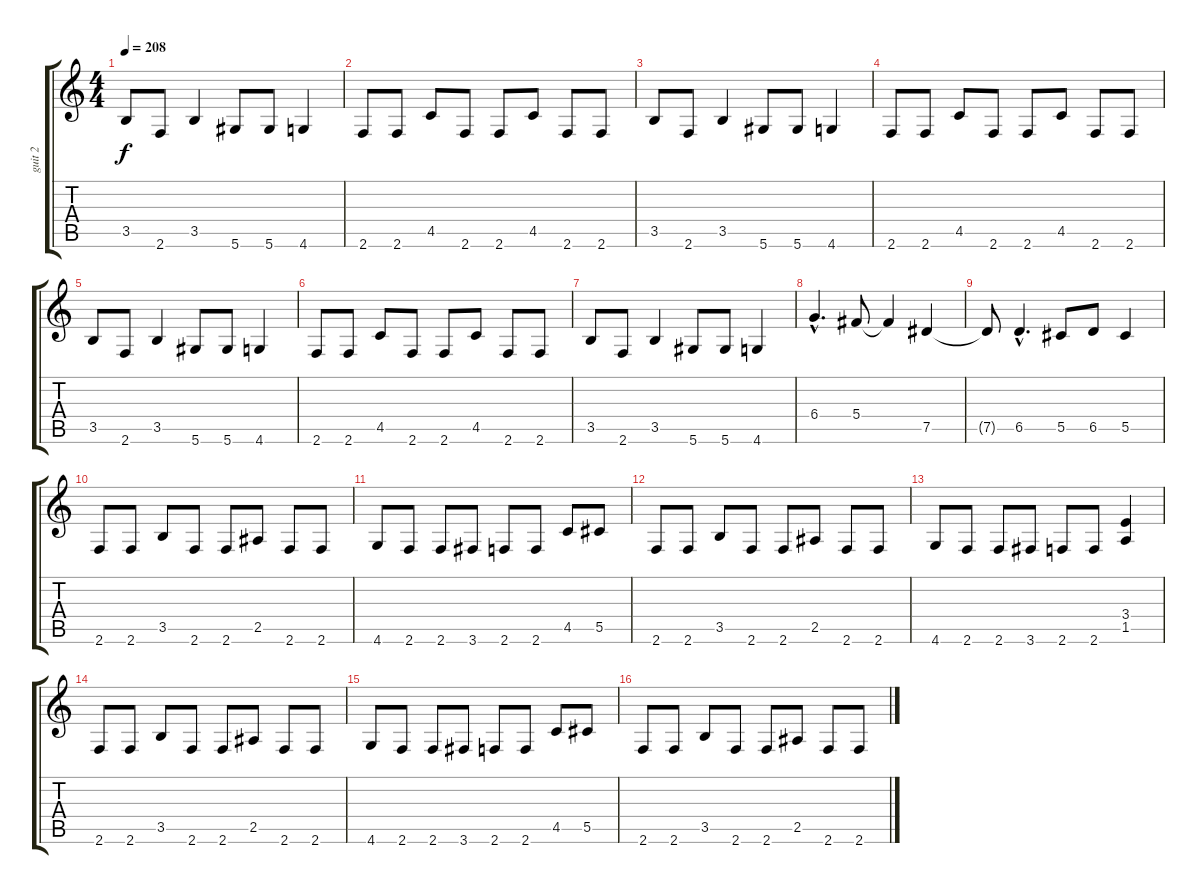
\track ("guit 2" "guit 2") {instrument distortionguitar}
\staff {score tabs}
\tuning (Eb4 Bb3 Gb3 Db3 Ab2 Eb2) {hide}
\ts (4 4)
\tempo 208
\clef g2
\ks c
3.5.8{dy f} 2.6.8 3.5.4 5.6.8 5.6.8 4.6.4 |
2.6.8 2.6.8 4.5.8 2.6.8 2.6.8 4.5.8 2.6.8 2.6.8 |
3.5.8 2.6.8 3.5.4 5.6.8 5.6.8 4.6.4 |
2.6.8 2.6.8 4.5.8 2.6.8 2.6.8 4.5.8 2.6.8 2.6.8 |
3.5.8 2.6.8 3.5.4 5.6.8 5.6.8 4.6.4 |
2.6.8 2.6.8 4.5.8 2.6.8 2.6.8 4.5.8 2.6.8 2.6.8 |
3.5.8 2.6.8 3.5.4 5.6.8 5.6.8 4.6.4 |
6.4{hac}.4{d} 5.4.8 5.4{t}.4 7.5.4 |
7.5{t}.8 6.5{hac}.4{d} 5.5.8 6.5.8 5.5.4 |
2.6.8 2.6.8 3.5.8 2.6.8 2.6.8 2.5.8 2.6.8 2.6.8 |
4.6.8 2.6.8 2.6.8 3.6.8 2.6.8 2.6.8 4.5.8 5.5.8 |
2.6.8 2.6.8 3.5.8 2.6.8 2.6.8 2.5.8 2.6.8 2.6.8 |
4.6.8 2.6.8 2.6.8 3.6.8 2.6.8 2.6.8 (3.4 1.5).4 |
2.6.8 2.6.8 3.5.8 2.6.8 2.6.8 2.5.8 2.6.8 2.6.8 |
4.6.8 2.6.8 2.6.8 3.6.8 2.6.8 2.6.8 4.5.8 5.5.8 |
2.6.8 2.6.8 3.5.8 2.6.8 2.6.8 2.5.8 2.6.8 2.6.8
